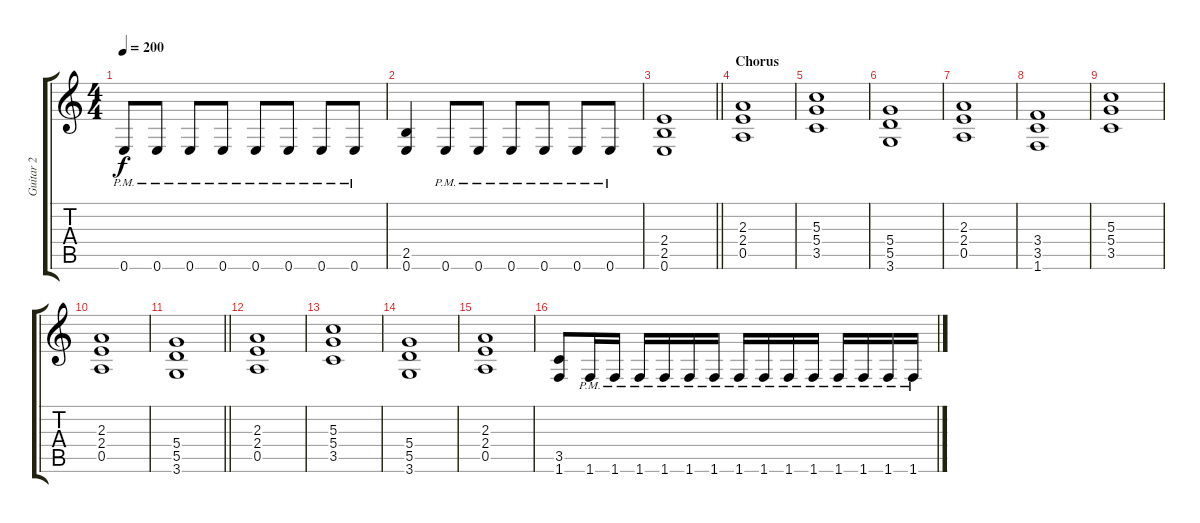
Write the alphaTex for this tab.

\track ("Guitar 2" "Guitar 2") {instrument distortionguitar}
\staff {score tabs}
\tuning (E4 B3 G3 D3 A2 E2) {hide}
\ts (4 4)
\tempo 200
\clef g2
\ks c
0.6{pm}.8{dy f} 0.6{pm}.8 0.6{pm}.8 0.6{pm}.8 0.6{pm}.8 0.6{pm}.8 0.6{pm}.8 0.6{pm}.8 |
(2.5 0.6).4 0.6{pm}.8 0.6{pm}.8 0.6{pm}.8 0.6{pm}.8 0.6{pm}.8 0.6{pm}.8 |
\barLineRight lightlight
(2.4 2.5 0.6).1 |
\section ("" "Chorus")
(2.3 2.4 0.5).1 |
(5.3 5.4 3.5).1 |
(5.4 5.5 3.6).1 |
(2.3 2.4 0.5).1 |
(3.4 3.5 1.6).1 |
(5.3 5.4 3.5).1 |
(2.3 2.4 0.5).1 |
\barLineRight lightlight
(5.4 5.5 3.6).1 |
\section ("" "")
(2.3 2.4 0.5).1 |
(5.3 5.4 3.5).1 |
(5.4 5.5 3.6).1 |
(2.3 2.4 0.5).1 |
(3.5 1.6).8 1.6{pm}.16 1.6{pm}.16 1.6{pm}.16 1.6{pm}.16 1.6{pm}.16 1.6{pm}.16 1.6{pm}.16 1.6{pm}.16 1.6{pm}.16 1.6{pm}.16 1.6{pm}.16 1.6{pm}.16 1.6{pm}.16 1.6{pm}.16
